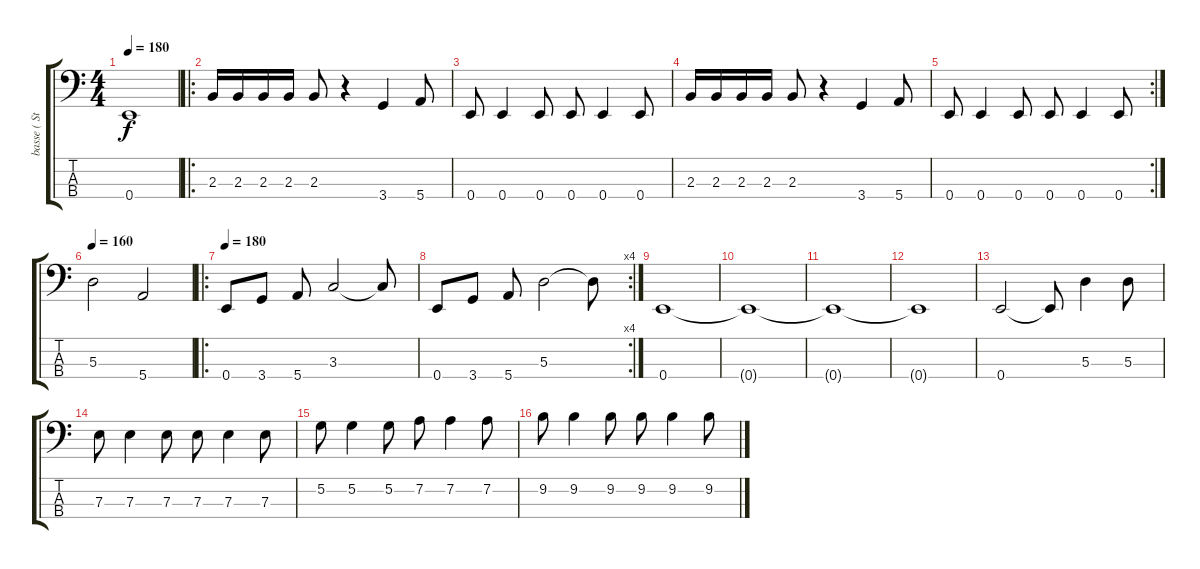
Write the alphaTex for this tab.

\track ("basse ( Steve Hansgen )" "basse ( St") {instrument electricbasspick}
\staff {score tabs}
\tuning (G2 D2 A1 E1) {hide}
\ts (4 4)
\tempo 180
\clef f4
\ks c
0.4{t}.1{dy f} |
\ro
2.3.16 2.3.16 2.3.16 2.3.16 2.3.8 r.4 3.4.4 5.4.8 |
0.4.8 0.4.4 0.4.8 0.4.8 0.4.4 0.4.8 |
2.3.16 2.3.16 2.3.16 2.3.16 2.3.8 r.4 3.4.4 5.4.8 |
\rc 2
0.4.8 0.4.4 0.4.8 0.4.8 0.4.4 0.4.8 |
\tempo 160
5.3.2 5.4.2 |
\ro
\tempo 180
0.4.8 3.4.8 5.4.8 3.3.2 3.3{t}.8 |
\rc 4
0.4.8 3.4.8 5.4.8 5.3.2 5.3{t}.8 |
0.4.1 |
0.4{t}.1 |
0.4{t}.1 |
0.4{t}.1 |
0.4.2 0.4{t}.8 5.3.4 5.3.8 |
7.3.8 7.3.4 7.3.8 7.3.8 7.3.4 7.3.8 |
5.2.8 5.2.4 5.2.8 7.2.8 7.2.4 7.2.8 |
9.2.8 9.2.4 9.2.8 9.2.8 9.2.4 9.2.8
